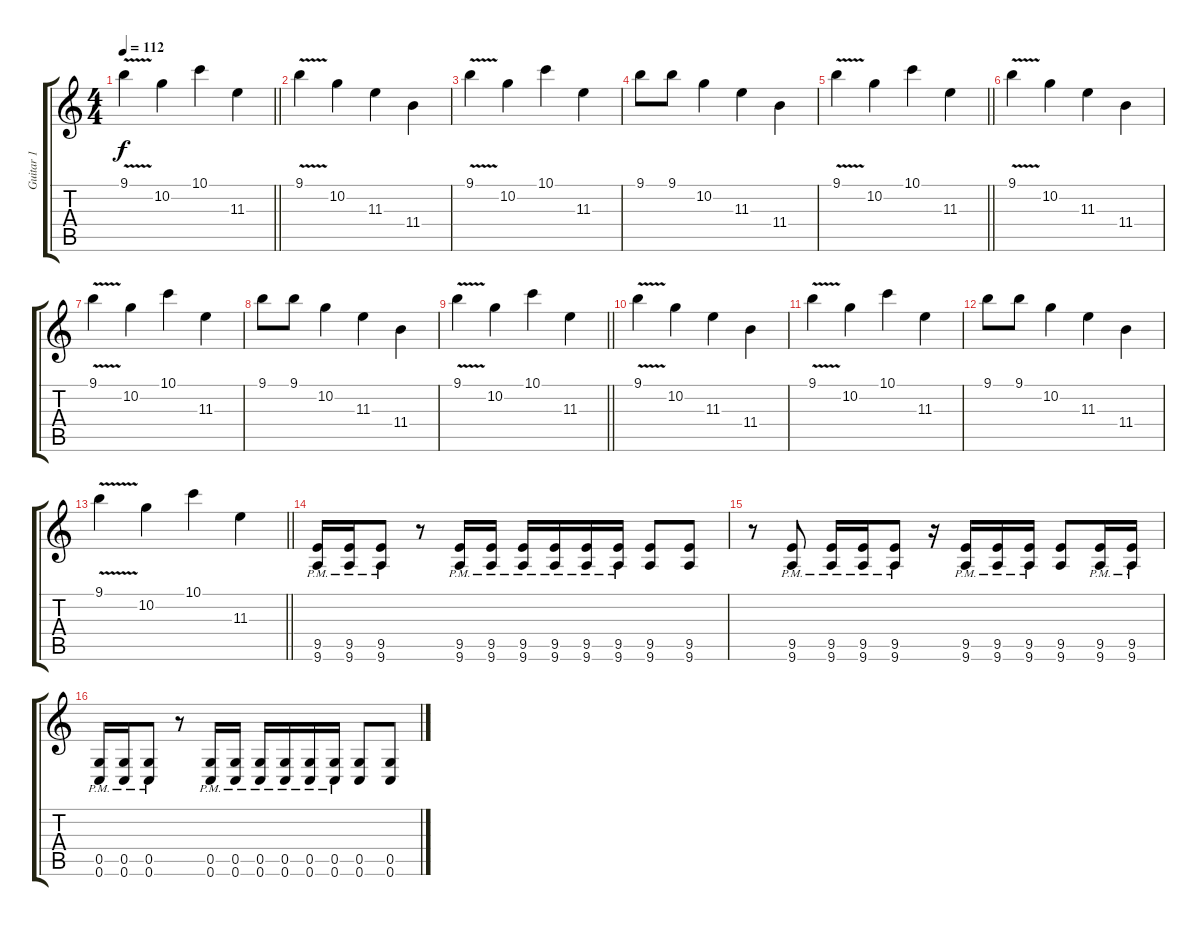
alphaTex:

\track ("Guitar 1" "Guitar 1") {instrument distortionguitar}
\staff {score tabs}
\tuning (D4 A3 F3 C3 G2 C2) {hide}
\ts (4 4)
\tempo 112
\clef g2
\barLineRight lightlight
\ks c
9.1{v}.4{dy f} 10.2.4 10.1.4 11.3.4 |
9.1{v}.4 10.2.4 11.3.4 11.4.4 |
9.1{v}.4 10.2.4 10.1.4 11.3.4 |
9.1.8 9.1.8 10.2.4 11.3.4 11.4.4 |
\barLineRight lightlight
9.1{v}.4 10.2.4 10.1.4 11.3.4 |
9.1{v}.4 10.2.4 11.3.4 11.4.4 |
9.1{v}.4 10.2.4 10.1.4 11.3.4 |
9.1.8 9.1.8 10.2.4 11.3.4 11.4.4 |
\barLineRight lightlight
9.1{v}.4 10.2.4 10.1.4 11.3.4 |
9.1{v}.4 10.2.4 11.3.4 11.4.4 |
9.1{v}.4 10.2.4 10.1.4 11.3.4 |
9.1.8 9.1.8 10.2.4 11.3.4 11.4.4 |
\barLineRight lightlight
9.1{v}.4 10.2.4 10.1.4 11.3.4 |
(9.5{pm} 9.6{pm}).16{volume 13 balance 0 instrument distortionguitar} (9.5{pm} 9.6{pm}).16 (9.5{pm} 9.6{pm}).8 r.8 (9.5{pm} 9.6{pm}).16 (9.5{pm} 9.6{pm}).16 (9.5{pm} 9.6{pm}).16 (9.5{pm} 9.6{pm}).16 (9.5{pm} 9.6{pm}).16 (9.5{pm} 9.6{pm}).16 (9.5 9.6).8 (9.5 9.6).8 |
r.8 (9.5{pm} 9.6{pm}).8 (9.5{pm} 9.6{pm}).16 (9.5{pm} 9.6{pm}).16 (9.5{pm} 9.6{pm}).8 r.16 (9.5{pm} 9.6{pm}).16 (9.5{pm} 9.6{pm}).16 (9.5{pm} 9.6{pm}).16 (9.5 9.6).8 (9.5{pm} 9.6{pm}).16 (9.5{pm} 9.6{pm}).16 |
(0.5{pm} 0.6{pm}).16 (0.5{pm} 0.6{pm}).16 (0.5{pm} 0.6{pm}).8 r.8 (0.5{pm} 0.6{pm}).16 (0.5{pm} 0.6{pm}).16 (0.5{pm} 0.6{pm}).16 (0.5{pm} 0.6{pm}).16 (0.5{pm} 0.6{pm}).16 (0.5{pm} 0.6{pm}).16 (0.5 0.6).8 (0.5 0.6).8
